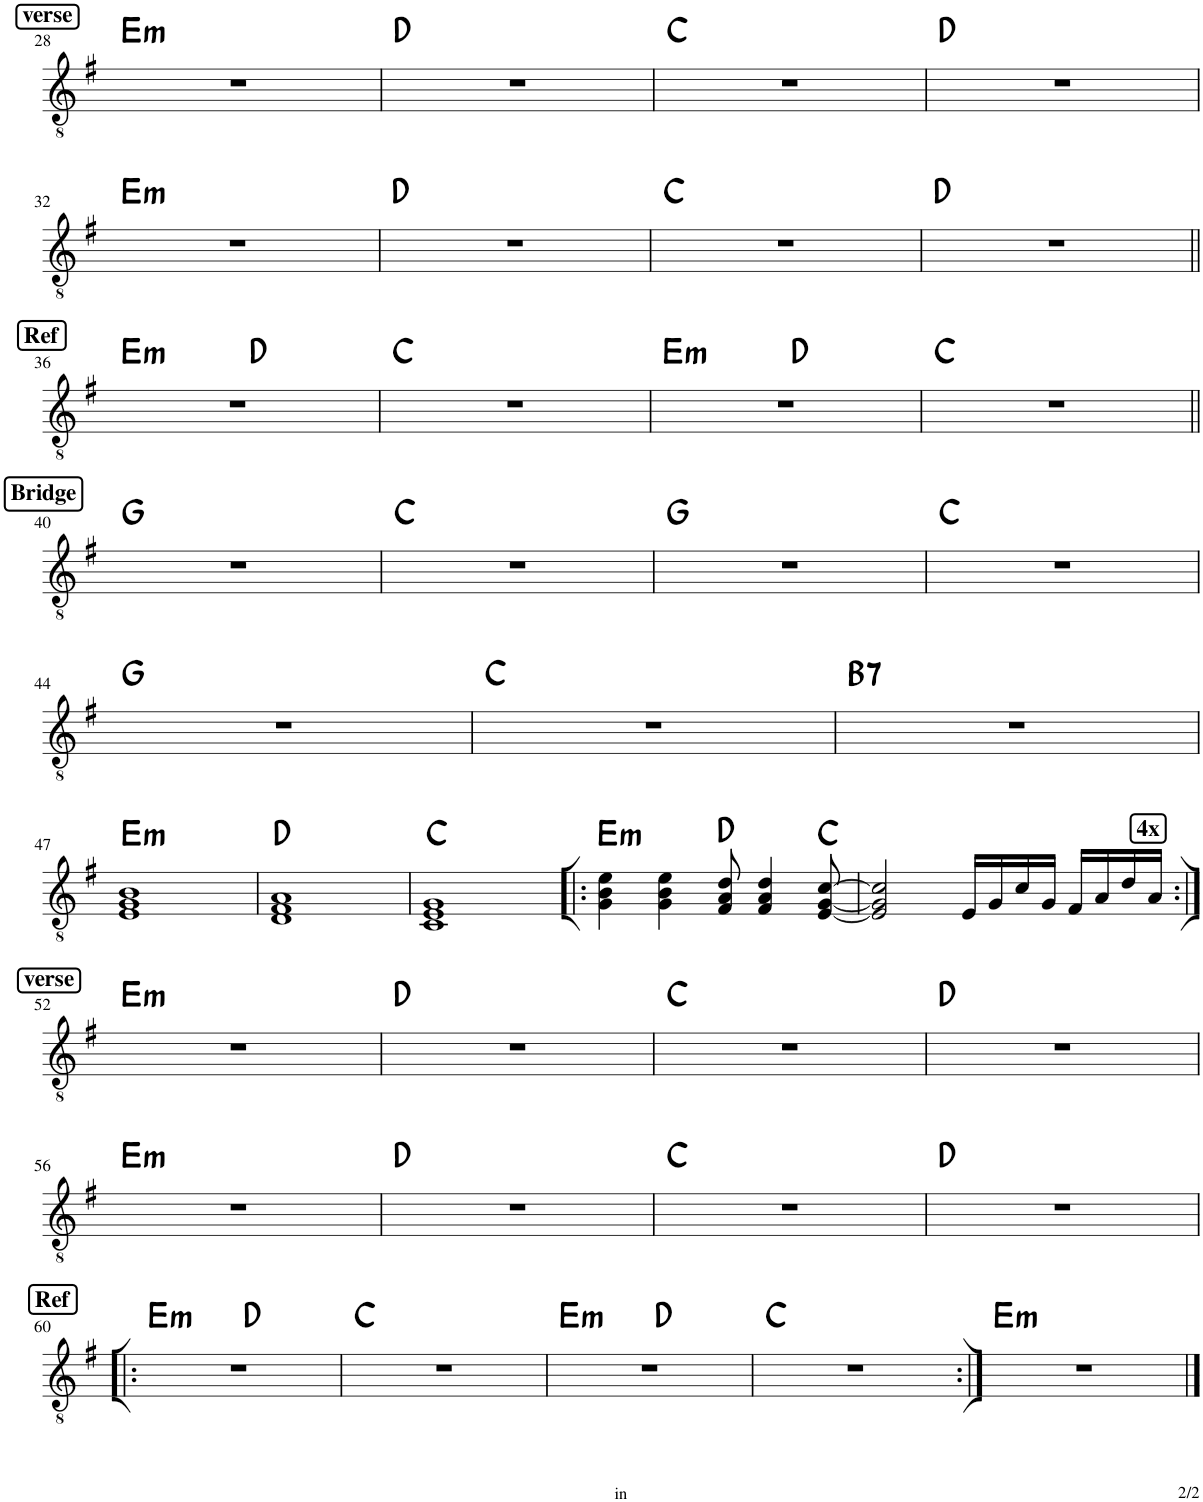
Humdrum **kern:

**kern	**harte
*part1	*part1
*staff1	*
*I"Classical Guitar	*
*I'Guit.	*
!!LO:PB:g=z
*clefGv2	*
*k[f#]	*
*M4/4	*
!!LO:REH:place=s1:a:B:cj:fs=11:t=verse
=28	=28
!	!LO:H:kt=m
1r	E:min
=29	=29
1r	D:maj
=30	=30
1r	C:maj
=31	=31
1r	D:maj
!!LO:LB:g=z
=32	=32
!	!LO:H:kt=m
1r	E:min
=33	=33
1r	D:maj
=34	=34
1r	C:maj
=35	=35
1r	D:maj
!!LO:LB:g=z
!!LO:REH:place=s1:a:B:cj:fs=11:t=Ref
=36||	=36||
!	!LO:H:kt=m
*^	*
1r	2ryy	E:min
.	2ryy	D:maj
*v	*v	*
=37	=37
1r	C:maj
=38	=38
!	!LO:H:kt=m
*^	*
1r	2ryy	E:min
.	2ryy	D:maj
*v	*v	*
=39	=39
1r	C:maj
!!LO:LB:g=z
!!LO:REH:place=s1:a:B:cj:fs=11:t=Bridge
=40||	=40||
1r	G:maj
=41	=41
1r	C:maj
=42	=42
1r	G:maj
=43	=43
1r	C:maj
!!LO:LB:g=z
=44	=44
1r	G:maj
=45	=45
1r	C:maj
=46	=46
!	!LO:H:kt=7
1r	B:7
!!LO:LB:g=z
=47	=47
!	!LO:H:kt=m
1E 1G 1B	E:min
=48	=48
1D 1F# 1A	D:maj
=49	=49
1C 1E 1G	C:maj
=50!|:	=50!|:
!	!LO:H:kt=m
4G\ 4B\ 4e\	E:min
4G\ 4B\ 4e\	.
8F#/ 8A/ 8d/	D:maj
4F#/ 4A/ 4d/	.
[8E/ [8G/ [8c/	C:maj
!!LO:REH:place=s1:a:B:cj:fs=11:t=4x:qo=3.75
=51	=51
2E/] 2G/] 2c/]	.
16E/LL	.
16G/	.
16c/	.
16G/JJ	.
16F#/LL	.
16A/	.
16d/	.
16A/JJ	.
!!LO:LB:g=z
!!LO:REH:place=s1:a:B:cj:fs=11:t=verse
=52:|!	=52:|!
!	!LO:H:kt=m
1r	E:min
=53	=53
1r	D:maj
=54	=54
1r	C:maj
=55	=55
1r	D:maj
!!LO:LB:g=z
=56	=56
!	!LO:H:kt=m
1r	E:min
=57	=57
1r	D:maj
=58	=58
1r	C:maj
=59	=59
1r	D:maj
!!LO:LB:g=z
!!LO:REH:place=s1:a:B:cj:fs=11:t=Ref
=60!|:	=60!|:
!	!LO:H:kt=m
*^	*
1r	2ryy	E:min
.	2ryy	D:maj
*v	*v	*
=61	=61
1r	C:maj
=62	=62
!	!LO:H:kt=m
*^	*
1r	2ryy	E:min
.	2ryy	D:maj
*v	*v	*
=63	=63
1r	C:maj
=64:|!	=64:|!
!	!LO:H:kt=m
1r	E:min
==	==
*-	*-
